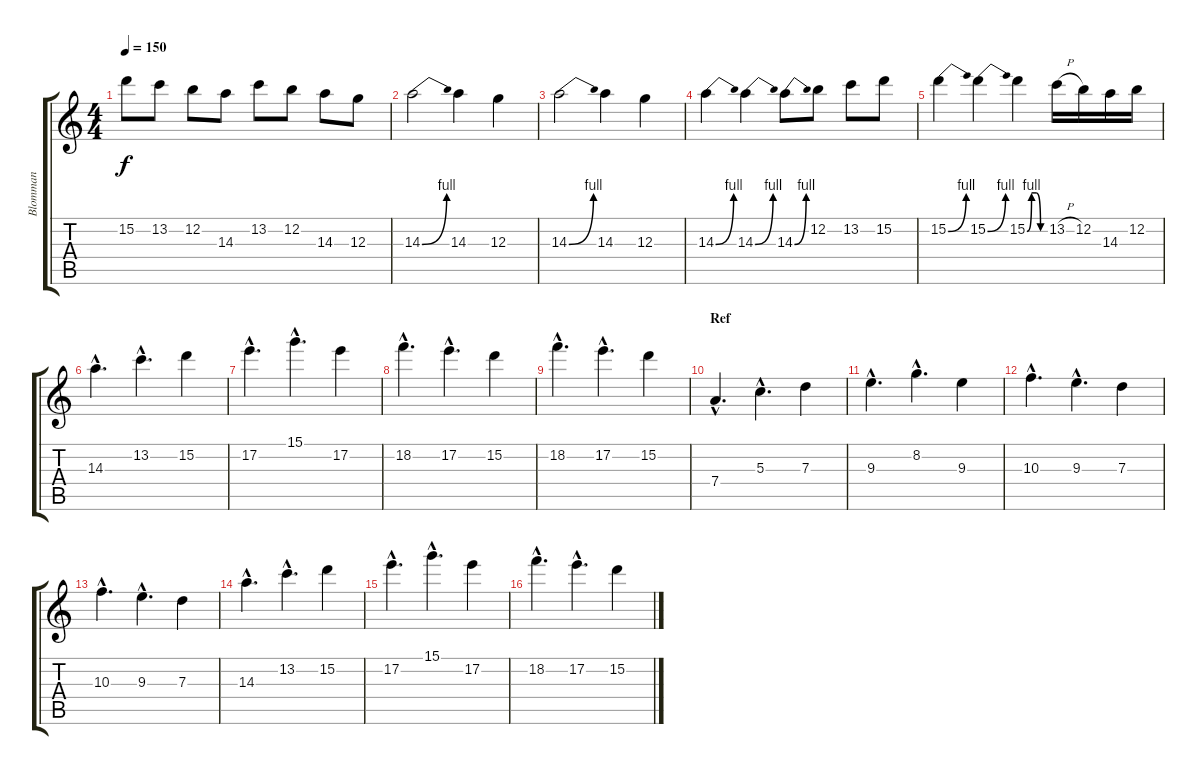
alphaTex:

\track ("Blomman" "Blomman") {instrument distortionguitar}
\staff {score tabs}
\tuning (E4 B3 G3 D3 A2 E2) {hide}
\ts (4 4)
\tempo 150
\clef g2
\ks c
15.2.8{dy f} 13.2.8 12.2.8 14.3.8 13.2.8 12.2.8 14.3.8 12.3.8 |
14.3{be (bend 0 0 60 4)}.2 14.3.4 12.3.4 |
14.3{be (bend 0 0 60 4)}.2 14.3.4 12.3.4 |
14.3{be (bend 0 0 60 4)}.4 14.3{be (bend 0 0 60 4)}.4 14.3{be (bend 0 0 60 4)}.8 12.2.8 13.2.8 15.2.8 |
15.2{be (bend 0 0 60 4)}.4 15.2{be (bend 0 0 60 4)}.4 15.2{be (custom 0 0 15 4 30 4 45 0 60 0)}.4 13.2{h}.16 12.2.16 14.3.16 12.2.16 |
14.3{hac}.4{d} 13.2{hac}.4{d} 15.2.4 |
17.2{hac}.4{d} 15.1{hac}.4{d} 17.2.4 |
18.2{hac}.4{d} 17.2{hac}.4{d} 15.2.4 |
18.2{hac}.4{d} 17.2{hac}.4{d} 15.2.4 |
\section ("" "Ref")
7.4{hac}.4{d} 5.3{hac}.4{d} 7.3.4 |
9.3{hac}.4{d} 8.2{hac}.4{d} 9.3.4 |
10.3{hac}.4{d} 9.3{hac}.4{d} 7.3.4 |
10.3{hac}.4{d} 9.3{hac}.4{d} 7.3.4 |
14.3{hac}.4{d} 13.2{hac}.4{d} 15.2.4 |
17.2{hac}.4{d} 15.1{hac}.4{d} 17.2.4 |
18.2{hac}.4{d} 17.2{hac}.4{d} 15.2.4
